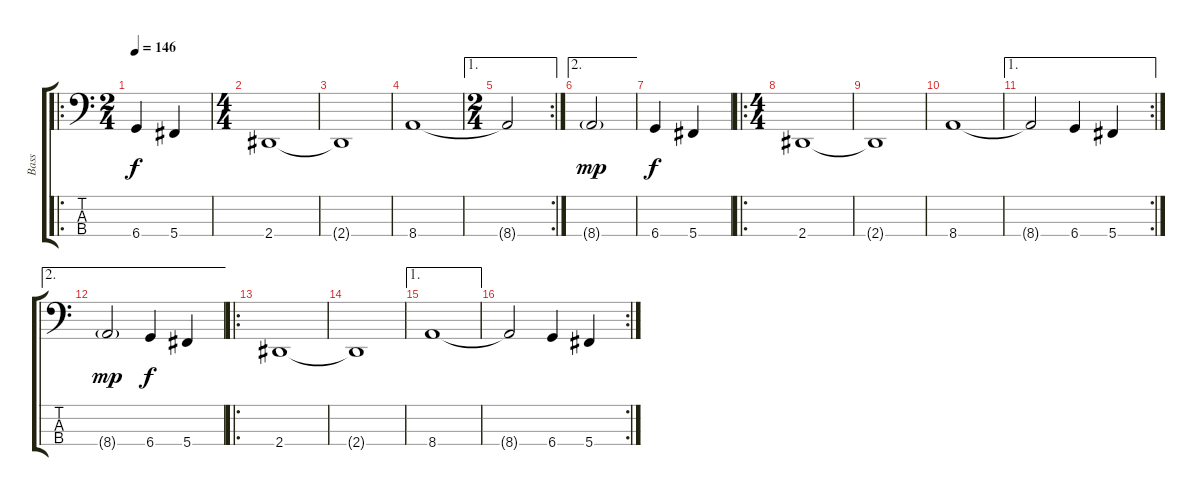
\track ("Bass" "Bass") {instrument electricbassfinger}
\staff {score tabs}
\tuning (E2 B1 Gb1 Db1) {hide}
\ro
\ts (2 4)
\tempo 146
\tempo 138
\tempo 146
\clef f4
\ks c
6.4.4{dy f instrument electricbassfinger} 5.4.4 |
\ts (4 4)
2.4.1 |
2.4{t}.1 |
8.4.1 |
\ae 1
\rc 2
\ts (2 4)
8.4{t}.2 |
\ae 2
8.4{g}.2{dy mp} |
6.4.4{dy f} 5.4.4 |
\ro
\ts (4 4)
2.4.1 |
2.4{t}.1 |
8.4.1 |
\ae 1
\rc 2
8.4{t}.2 6.4.4 5.4.4 |
\ae 2
8.4{g}.2{dy mp} 6.4.4{dy f} 5.4.4 |
\ro
2.4.1 |
2.4{t}.1 |
\ae 1
8.4.1 |
\rc 2
8.4{t}.2 6.4.4 5.4.4
